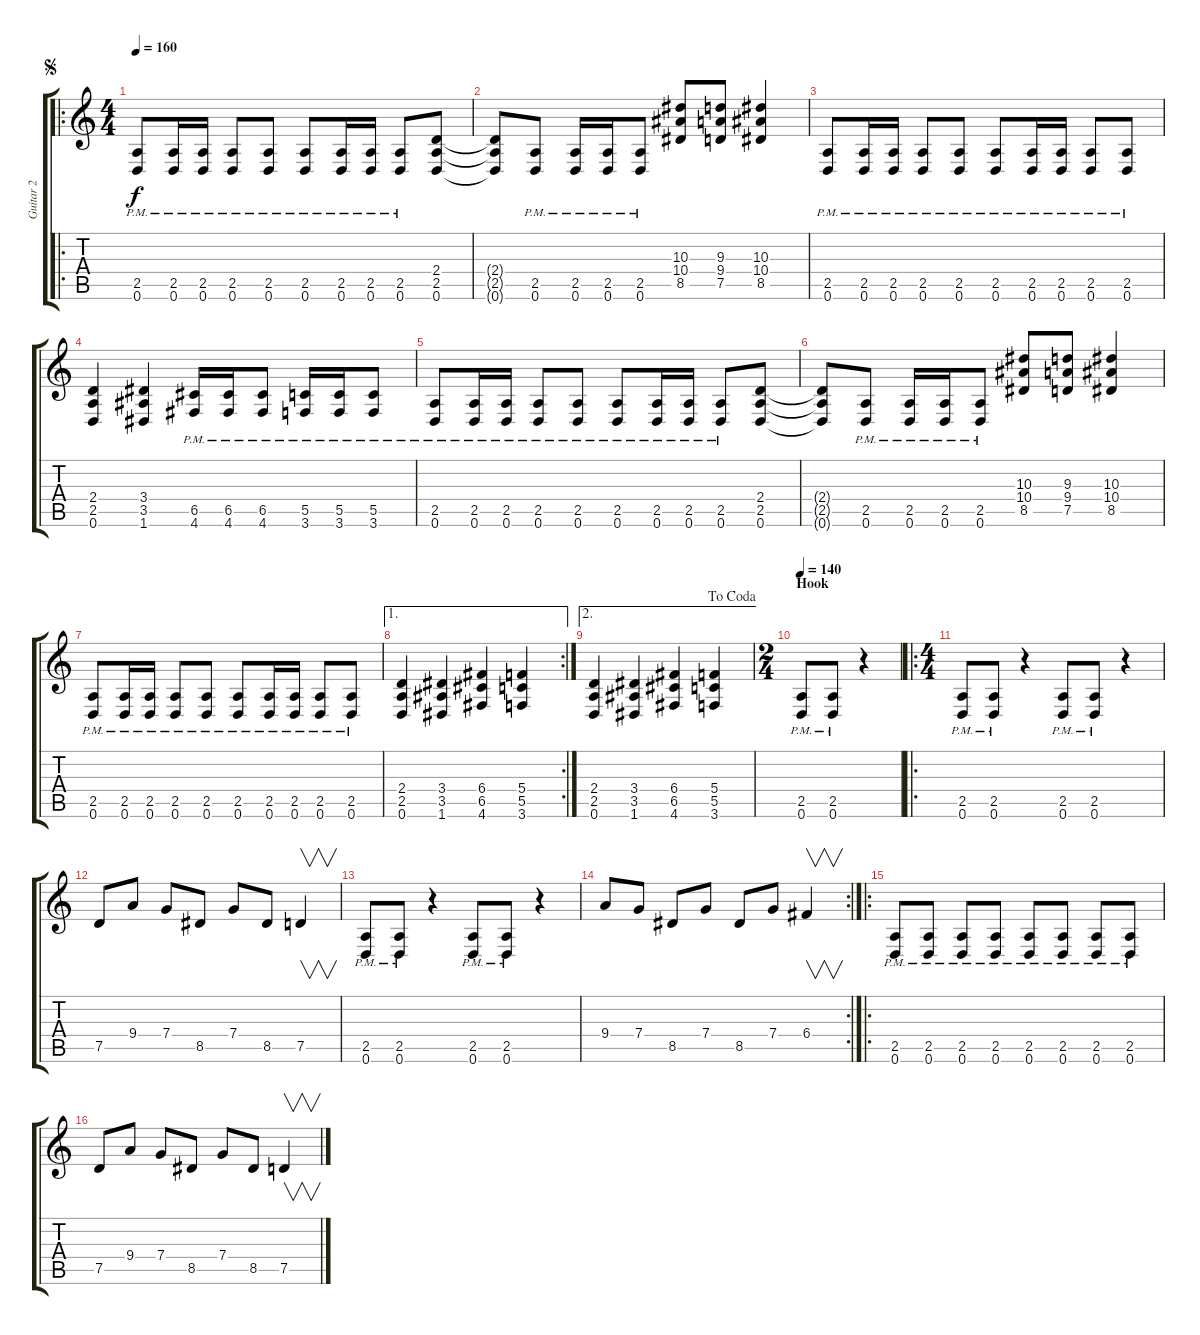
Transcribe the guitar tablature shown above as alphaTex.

\track ("Guitar 2" "Guitar 2") {instrument distortionguitar}
\staff {score tabs}
\tuning (D4 A3 F3 C3 G2 D2) {hide}
\ro
\ts (4 4)
\jump segno
\tempo 160
\clef g2
\ks c
(2.5{pm} 0.6{pm}).8{dy f} (2.5{pm} 0.6{pm}).16 (2.5{pm} 0.6{pm}).16 (2.5{pm} 0.6{pm}).8 (2.5{pm} 0.6{pm}).8 (2.5{pm} 0.6{pm}).8 (2.5{pm} 0.6{pm}).16 (2.5{pm} 0.6{pm}).16 (2.5{pm} 0.6{pm}).8 (2.4 2.5 0.6).8 |
(2.4{t} 2.5{t} 0.6{t}).8 (2.5{pm} 0.6{pm}).8 (2.5{pm} 0.6{pm}).16 (2.5{pm} 0.6{pm}).16 (2.5{pm} 0.6{pm}).8 (10.3 10.4 8.5).8 (9.3 9.4 7.5).8 (10.3 10.4 8.5).4 |
(2.5{pm} 0.6{pm}).8 (2.5{pm} 0.6{pm}).16 (2.5{pm} 0.6{pm}).16 (2.5{pm} 0.6{pm}).8 (2.5{pm} 0.6{pm}).8 (2.5{pm} 0.6{pm}).8 (2.5{pm} 0.6{pm}).16 (2.5{pm} 0.6{pm}).16 (2.5{pm} 0.6{pm}).8 (2.5{pm} 0.6{pm}).8 |
(2.4 2.5 0.6).4 (3.4 3.5 1.6).4 (6.5{pm} 4.6{pm}).16 (6.5{pm} 4.6{pm}).16 (6.5{pm} 4.6{pm}).8 (5.5{pm} 3.6{pm}).16 (5.5{pm} 3.6{pm}).16 (5.5{pm} 3.6{pm}).8 |
(2.5{pm} 0.6{pm}).8 (2.5{pm} 0.6{pm}).16 (2.5{pm} 0.6{pm}).16 (2.5{pm} 0.6{pm}).8 (2.5{pm} 0.6{pm}).8 (2.5{pm} 0.6{pm}).8 (2.5{pm} 0.6{pm}).16 (2.5{pm} 0.6{pm}).16 (2.5{pm} 0.6{pm}).8 (2.4 2.5 0.6).8 |
(2.4{t} 2.5{t} 0.6{t}).8 (2.5{pm} 0.6{pm}).8 (2.5{pm} 0.6{pm}).16 (2.5{pm} 0.6{pm}).16 (2.5{pm} 0.6{pm}).8 (10.3 10.4 8.5).8 (9.3 9.4 7.5).8 (10.3 10.4 8.5).4 |
(2.5{pm} 0.6{pm}).8 (2.5{pm} 0.6{pm}).16 (2.5{pm} 0.6{pm}).16 (2.5{pm} 0.6{pm}).8 (2.5{pm} 0.6{pm}).8 (2.5{pm} 0.6{pm}).8 (2.5{pm} 0.6{pm}).16 (2.5{pm} 0.6{pm}).16 (2.5{pm} 0.6{pm}).8 (2.5{pm} 0.6{pm}).8 |
\ae 1
\rc 2
(2.4 2.5 0.6).4 (3.4 3.5 1.6).4 (6.4 6.5 4.6).4 (5.4 5.5 3.6).4 |
\ae 2
\jump dacoda
(2.4 2.5 0.6).4 (3.4 3.5 1.6).4 (6.4 6.5 4.6).4 (5.4 5.5 3.6).4 |
\ts (2 4)
\section ("" "Hook")
\tempo 140
(2.5{pm} 0.6{pm}).8 (2.5{pm} 0.6{pm}).8 r.4 |
\ro
\ts (4 4)
(2.5{pm} 0.6{pm}).8 (2.5{pm} 0.6{pm}).8 r.4 (2.5{pm} 0.6{pm}).8 (2.5{pm} 0.6{pm}).8 r.4 |
7.5.8 9.4.8 7.4.8 8.5.8 7.4.8 8.5.8 7.5.4{v} |
(2.5{pm} 0.6{pm}).8 (2.5{pm} 0.6{pm}).8 r.4 (2.5{pm} 0.6{pm}).8 (2.5{pm} 0.6{pm}).8 r.4 |
\rc 2
9.4.8 7.4.8 8.5.8 7.4.8 8.5.8 7.4.8 6.4.4{v} |
\ro
(2.5{pm} 0.6{pm}).8 (2.5{pm} 0.6{pm}).8 (2.5{pm} 0.6{pm}).8 (2.5{pm} 0.6{pm}).8 (2.5{pm} 0.6{pm}).8 (2.5{pm} 0.6{pm}).8 (2.5{pm} 0.6{pm}).8 (2.5{pm} 0.6{pm}).8 |
7.5.8 9.4.8 7.4.8 8.5.8 7.4.8 8.5.8 7.5.4{v}
